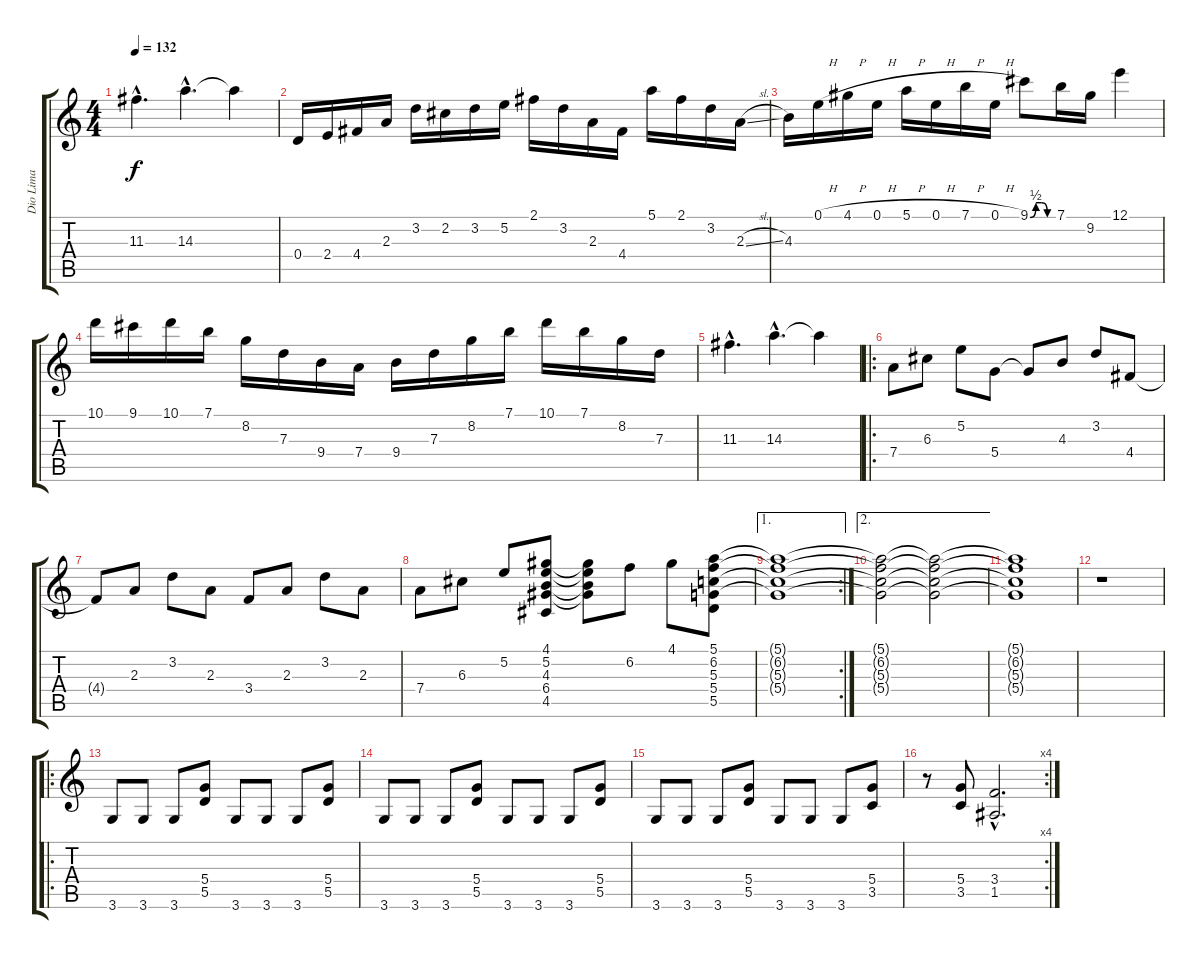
\track ("Dio Lima" "Dio Lima") {instrument distortionguitar}
\staff {score tabs}
\tuning (E4 B3 G3 D3 A2 E2) {hide}
\ts (4 4)
\tempo 132
\clef g2
\ks c
11.3{hac}.4{d dy f} 14.3{hac}.4{d} 14.3{t}.4 |
0.4.16 2.4.16 4.4.16 2.3.16 3.2.16 2.2.16 3.2.16 5.2.16 2.1.16 3.2.16 2.3.16 4.4.16 5.1.16 2.1.16 3.2.16 2.3{sl}.16 |
4.3.16 0.1{h}.16 4.1{h}.16 0.1{h}.16 5.1{h}.16 0.1{h}.16 7.1{h}.16 0.1{h}.16 9.1{be (custom 0 0 15 2 30 2 45 0 60 0)}.8 7.1.16 9.2.16 12.1.4 |
10.1.16 9.1.16 10.1.16 7.1.16 8.2.16 7.3.16 9.4.16 7.4.16 9.4.16 7.3.16 8.2.16 7.1.16 10.1.16 7.1.16 8.2.16 7.3.16 |
11.3{hac}.4{d} 14.3{hac}.4{d} 14.3{t}.4 |
\ro
7.4.8{instrument electricguitarclean} 6.3.8 5.2.8 5.4.8 5.4{t}.8 4.3.8 3.2.8 4.4.8 |
4.4{t}.8 2.3.8 3.2.8 2.3.8 3.4.8 2.3.8 3.2.8 2.3.8 |
7.4.8{instrument electricguitarclean} 6.3.8 5.2.8 (4.1 5.2 4.3 6.4 4.5).8 (4.1{t} 5.2{t} 4.3{t} 6.4{t}).8 6.2.8 4.1.8 (5.1 6.2 5.3 5.4 5.5).8 |
\ae 1
\rc 2
(5.1{t} 6.2{t} 5.3{t} 5.4{t}).1 |
\ae 2
(5.1{t} 6.2{t} 5.3{t} 5.4{t}).2 (5.1{t} 6.2{t} 5.3{t} 5.4{t}).2 |
(5.1{t} 6.2{t} 5.3{t} 5.4{t}).1 |
r.1 |
\ro
3.6.8{instrument distortionguitar} 3.6.8 3.6.8 (5.4 5.5).8 3.6.8 3.6.8 3.6.8 (5.4 5.5).8 |
3.6.8 3.6.8 3.6.8 (5.4 5.5).8 3.6.8 3.6.8 3.6.8 (5.4 5.5).8 |
3.6.8 3.6.8 3.6.8 (5.4 5.5).8 3.6.8 3.6.8 3.6.8 (5.4 3.5).8 |
\rc 4
r.8 (5.4 3.5).8 (3.4{hac} 1.5{hac}).2{d}
